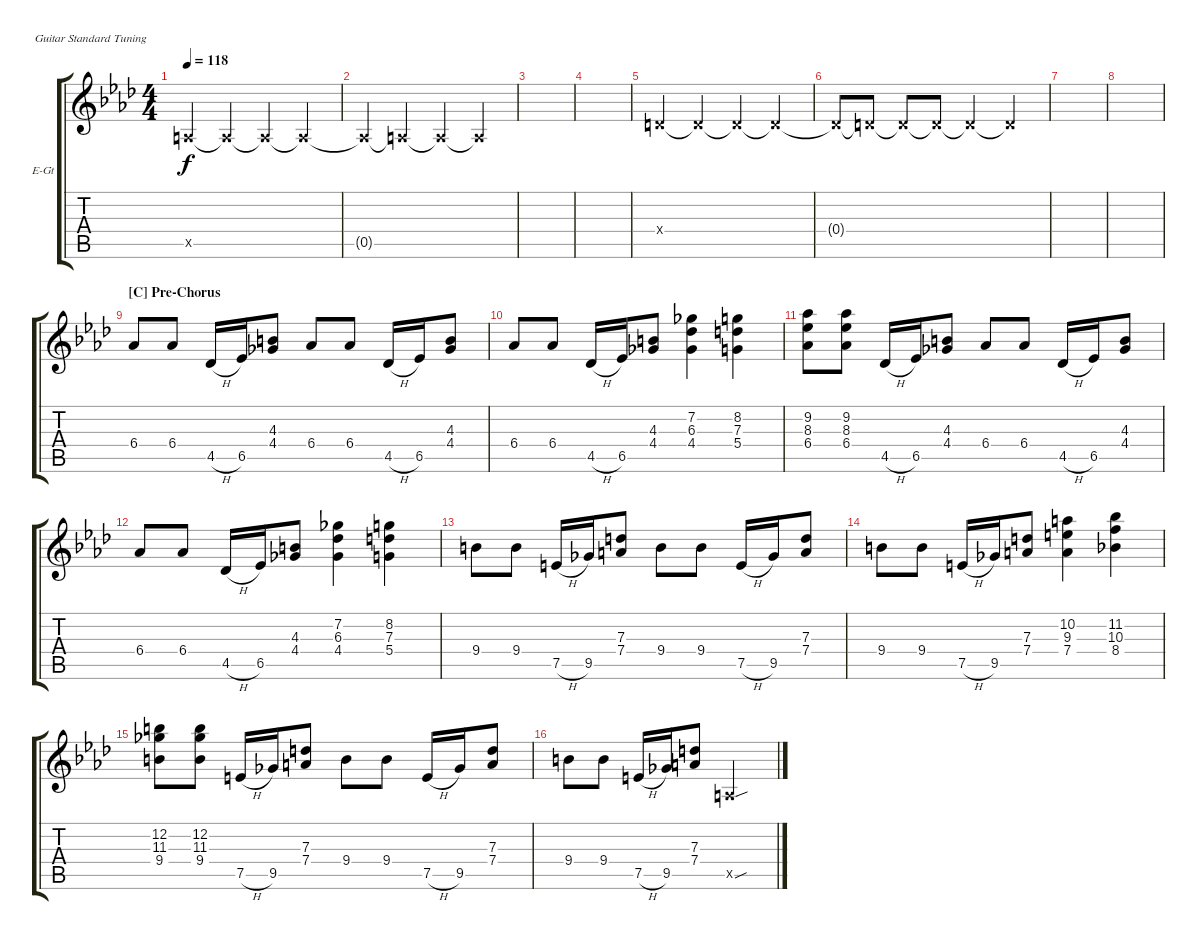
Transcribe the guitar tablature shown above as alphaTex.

\bracketExtendMode groupsimilarinstruments
\firstSystemTrackNameOrientation horizontal
\otherSystemsTrackNameOrientation horizontal
\track ("Guitar 2" "E-Gt") {instrument distortionguitar}
\staff {score tabs}
\tuning (E4 B3 G3 D3 A2 E2)
\ts (4 4)
\tempo 118
\clef g2
\scale
1.07692
\ks ab
0.5{x}.4{dy f} 0.5{x t}.4 0.5{x t}.4 0.5{x t}.4 |
\scale
0.923077 0.5{x t}.4 0.5{x t}.4 0.5{x t}.4 0.5{x t}.4 |
\scale
1.07692 |
\scale
0.923077 |
\scale
1.07692 0.4{x}.4 0.4{x t}.4 0.4{x t}.4 0.4{x t}.4 |
\scale
0.923077 0.4{x t}.8 0.4{x t}.8 0.4{x t}.8 0.4{x t}.8 0.4{x t}.4 0.4{x t}.4 |
\scale
1.07692 |
\scale
0.923077 |
\section ("C" "Pre-Chorus")
\scale
1.07692 6.4.8 6.4.8 4.5{h}.16 6.5.16 (4.4 4.3).8 6.4.8 6.4.8 4.5{h}.16 6.5.16 (4.4 4.3).8 |
\scale
0.923077 6.4.8 6.4.8 4.5{h}.16 6.5.16 (4.4 4.3).8 (7.2 6.3 4.4).4 (8.2 7.3 5.4).4 |
\scale
1.07692 (9.2 8.3 6.4).8 (9.2 8.3 6.4).8 4.5{h}.16 6.5.16 (4.4 4.3).8 6.4.8 6.4.8 4.5{h}.16 6.5.16 (4.4 4.3).8 |
\scale
0.923077 6.4.8 6.4.8 4.5{h}.16 6.5.16 (4.4 4.3).8 (7.2 6.3 4.4).4 (8.2 7.3 5.4).4 |
\scale
1.07692 9.4.8 9.4.8 7.5{h}.16 9.5.16 (7.4 7.3).8 9.4.8 9.4.8 7.5{h}.16 9.5.16 (7.4 7.3).8 |
\scale
0.923077 9.4.8 9.4.8 7.5{h}.16 9.5.16 (7.4 7.3).8 (10.2 9.3 7.4).4 (11.2 10.3 8.4).4 |
\scale
1.07692 (12.2 11.3 9.4).8 (12.2 11.3 9.4).8 7.5{h}.16 9.5.16 (7.4 7.3).8 9.4.8 9.4.8 7.5{h}.16 9.5.16 (7.4 7.3).8 |
\scale
0.923077 9.4.8 9.4.8 7.5{h}.16 9.5.16 (7.4 7.3).8 0.5{sou x}.2
